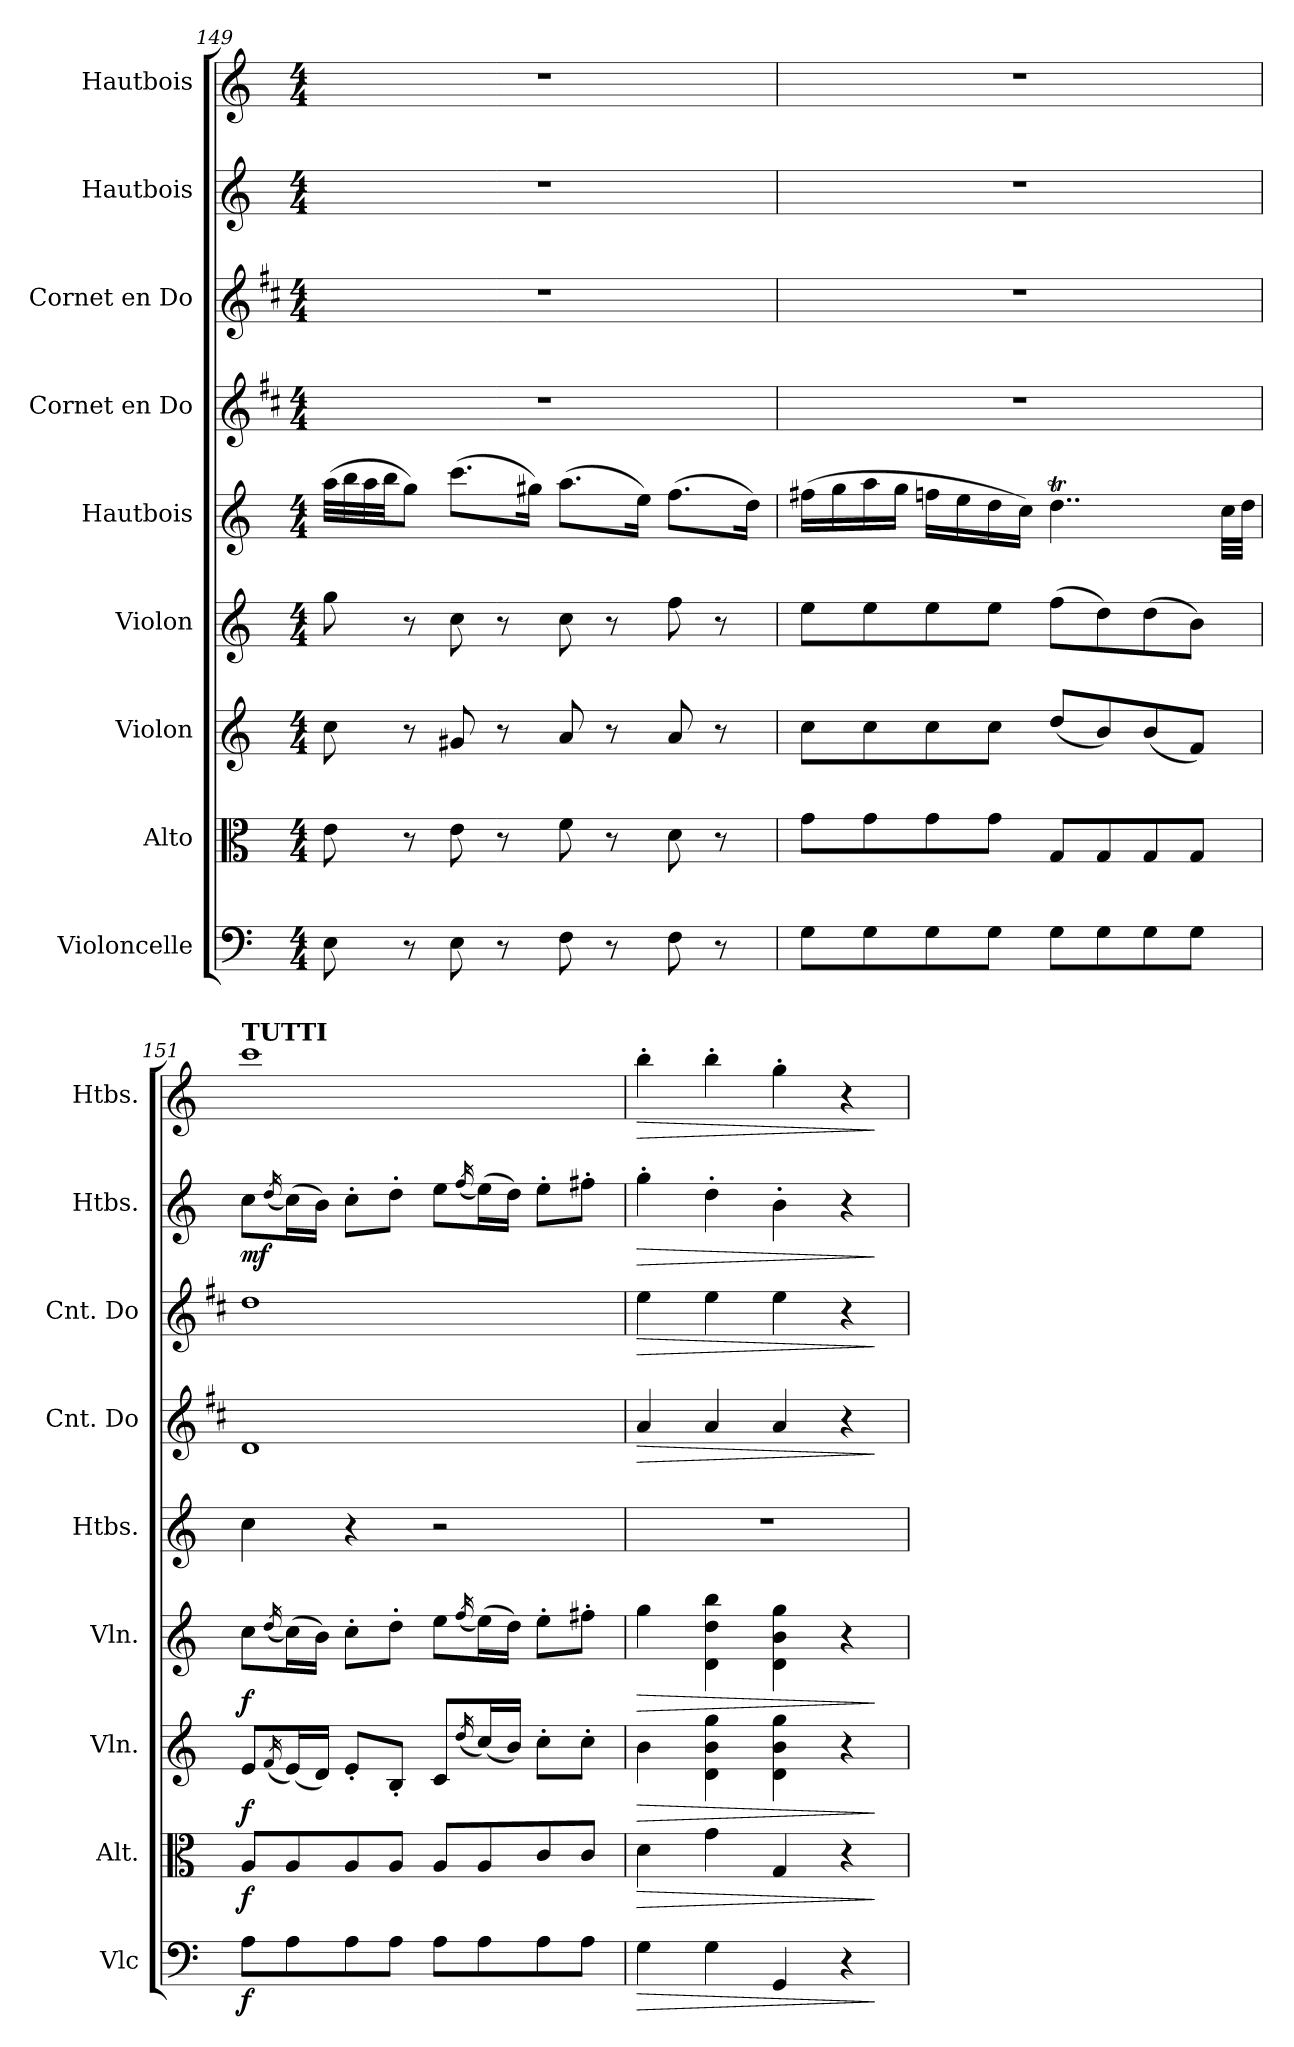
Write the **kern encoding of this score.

**kern	**dynam	**kern	**dynam	**kern	**dynam	**kern	**dynam	**kern	**kern	**dynam	**kern	**dynam	**kern	**dynam	**kern	**dynam
*part9	*part9	*part8	*part8	*part7	*part7	*part6	*part6	*part5	*part4	*part4	*part3	*part3	*part2	*part2	*part1	*part1
*staff9	*staff9	*staff8	*staff8	*staff7	*staff7	*staff6	*staff6	*staff5	*staff4	*staff4	*staff3	*staff3	*staff2	*staff2	*staff1	*staff1
*I"Violoncelle	*	*I"Alto	*	*I"Violon	*	*I"Violon	*	*I"Hautbois	*I"Cornet en Do	*	*I"Cornet en Do	*	*I"Hautbois	*	*I"Hautbois	*
*I'Vlc	*	*I'Alt.	*	*I'Vln.	*	*I'Vln.	*	*I'Htbs.	*I'Cnt. Do	*	*I'Cnt. Do	*	*I'Htbs.	*	*I'Htbs.	*
*clefF4	*	*clefC3	*	*clefG2	*	*clefG2	*	*clefG2	*clefG2	*	*clefG2	*	*clefG2	*	*clefG2	*
*	*	*	*	*	*	*	*	*	*ITrd1c2	*	*ITrd1c2	*	*	*	*	*
*k[]	*	*k[]	*	*k[]	*	*k[]	*	*k[]	*k[]	*	*k[]	*	*k[]	*	*k[]	*
*M4/4	*	*M4/4	*	*M4/4	*	*M4/4	*	*M4/4	*M4/4	*	*M4/4	*	*M4/4	*	*M4/4	*
=149	=149	=149	=149	=149	=149	=149	=149	=149	=149	=149	=149	=149	=149	=149	=149	=149
8E\	.	8e\	.	8cc\	.	8gg\	.	(32aa\LLL	1r	.	1r	.	1r	.	1r	.
.	.	.	.	.	.	.	.	32bb\	.	.	.	.	.	.	.	.
.	.	.	.	.	.	.	.	32aa\	.	.	.	.	.	.	.	.
.	.	.	.	.	.	.	.	32bb\JJ	.	.	.	.	.	.	.	.
8r	.	8r	.	8r	.	8r	.	8gg\J)	.	.	.	.	.	.	.	.
8E\	.	8e\	.	8g#X/	.	8cc\	.	(8.ccc\L	.	.	.	.	.	.	.	.
8r	.	8r	.	8r	.	8r	.	.	.	.	.	.	.	.	.	.
.	.	.	.	.	.	.	.	16gg#X\Jk)	.	.	.	.	.	.	.	.
8F\	.	8f\	.	8a/	.	8cc\	.	(8.aa\L	.	.	.	.	.	.	.	.
8r	.	8r	.	8r	.	8r	.	.	.	.	.	.	.	.	.	.
.	.	.	.	.	.	.	.	16ee\Jk)	.	.	.	.	.	.	.	.
8F\	.	8d\	.	8a/	.	8ff\	.	(8.ff\L	.	.	.	.	.	.	.	.
8r	.	8r	.	8r	.	8r	.	.	.	.	.	.	.	.	.	.
.	.	.	.	.	.	.	.	16dd\Jk)	.	.	.	.	.	.	.	.
!!LO:PB:g=z
=150	=150	=150	=150	=150	=150	=150	=150	=150	=150	=150	=150	=150	=150	=150	=150	=150
8G\L	.	8g\L	.	8cc\L	.	8ee\L	.	(16ff#X\LL	1r	.	1r	.	1r	.	1r	.
.	.	.	.	.	.	.	.	16gg\	.	.	.	.	.	.	.	.
8G\	.	8g\	.	8cc\	.	8ee\	.	16aa\	.	.	.	.	.	.	.	.
.	.	.	.	.	.	.	.	16gg\JJ	.	.	.	.	.	.	.	.
8G\	.	8g\	.	8cc\	.	8ee\	.	16ffn\LL	.	.	.	.	.	.	.	.
.	.	.	.	.	.	.	.	16ee\	.	.	.	.	.	.	.	.
8G\J	.	8g\J	.	8cc\J	.	8ee\J	.	16dd\	.	.	.	.	.	.	.	.
.	.	.	.	.	.	.	.	16cc\JJ)	.	.	.	.	.	.	.	.
8G\L	.	8G/L	.	(8dd/L	.	(8ff\L	.	4..ddT\	.	.	.	.	.	.	.	.
8G\	.	8G/	.	8b/)	.	8dd\)	.	.	.	.	.	.	.	.	.	.
8G\	.	8G/	.	(8b/	.	(8dd\	.	.	.	.	.	.	.	.	.	.
8G\J	.	8G/J	.	8f/J)	.	8b\J)	.	.	.	.	.	.	.	.	.	.
.	.	.	.	.	.	.	.	32cc\LLL	.	.	.	.	.	.	.	.
.	.	.	.	.	.	.	.	32dd\JJJ	.	.	.	.	.	.	.	.
=151	=151	=151	=151	=151	=151	=151	=151	=151	=151	=151	=151	=151	=151	=151	=151	=151
!	!	!	!	!	!	!	!	!	!	!	!	!	!	!	!LO:TX:a:B:t=TUTTI	!
!	!LO:DY:b	!	!LO:DY:b	!	!LO:DY:b	!	!LO:DY:b	!	!	!	!	!	!	!LO:DY:b	!	!
8A\L	f	8A/L	f	8e/L	f	8cc\L	f	4cc\	1c	.	1cc	.	8cc\L	mf	1ccc	.
.	.	.	.	(16qf/	.	(16qdd/	.	.	.	.	.	.	(16qdd/	.	.	.
8A\	.	8A/	.	(16e/L)	.	(16cc\L)	.	.	.	.	.	.	(16cc\L)	.	.	.
.	.	.	.	16d/JJ)	.	16b\JJ)	.	.	.	.	.	.	16b\JJ)	.	.	.
8A\	.	8A/	.	8e'/L	.	8cc'\L	.	4r	.	.	.	.	8cc'\L	.	.	.
8A\J	.	8A/J	.	8B'/J	.	8dd'\J	.	.	.	.	.	.	8dd'\J	.	.	.
8A\L	.	8A/L	.	8c/L	.	8ee\L	.	2r	.	.	.	.	8ee\L	.	.	.
.	.	.	.	(16qdd/	.	(16qff/	.	.	.	.	.	.	(16qff/	.	.	.
8A\	.	8A/	.	(16cc/L)	.	(16ee\L)	.	.	.	.	.	.	(16ee\L)	.	.	.
.	.	.	.	16b/JJ)	.	16dd\JJ)	.	.	.	.	.	.	16dd\JJ)	.	.	.
8A\	.	8c/	.	8cc'\L	.	8ee'\L	.	.	.	.	.	.	8ee'\L	.	.	.
8A\J	.	8c/J	.	8cc'\J	.	8ff#X'\J	.	.	.	.	.	.	8ff#X'\J	.	.	.
=152	=152	=152	=152	=152	=152	=152	=152	=152	=152	=152	=152	=152	=152	=152	=152	=152
!	!LO:HP:b	!	!LO:HP:b	!	!LO:HP:b	!	!LO:HP:b	!	!	!LO:HP:b	!	!LO:HP:b	!	!LO:HP:b	!	!LO:HP:b
4G\	>	4d\	>	4b\	>	4gg\	>	1r	4g/	>	4dd\	>	4gg'\	>	4bb'\	>
4G\	.	4g\	.	4d\ 4b\ 4gg\	.	4d\ 4dd\ 4bb\	.	.	4g/	.	4dd\	.	4dd'\	.	4bb'\	.
4GG/	.	4G/	.	4d\ 4b\ 4gg\	.	4d\ 4b\ 4gg\	.	.	4g/	.	4dd\	.	4b'\	.	4gg'\	.
4r	.	4r	.	4r	.	4r	.	.	4r	.	4r	.	4r	.	4r	.
.	]	.	]	.	]	.	]	.	.	]	.	]	.	]	.	]
=	=	=	=	=	=	=	=	=	=	=	=	=	=	=	=	=
*-	*-	*-	*-	*-	*-	*-	*-	*-	*-	*-	*-	*-	*-	*-	*-	*-
